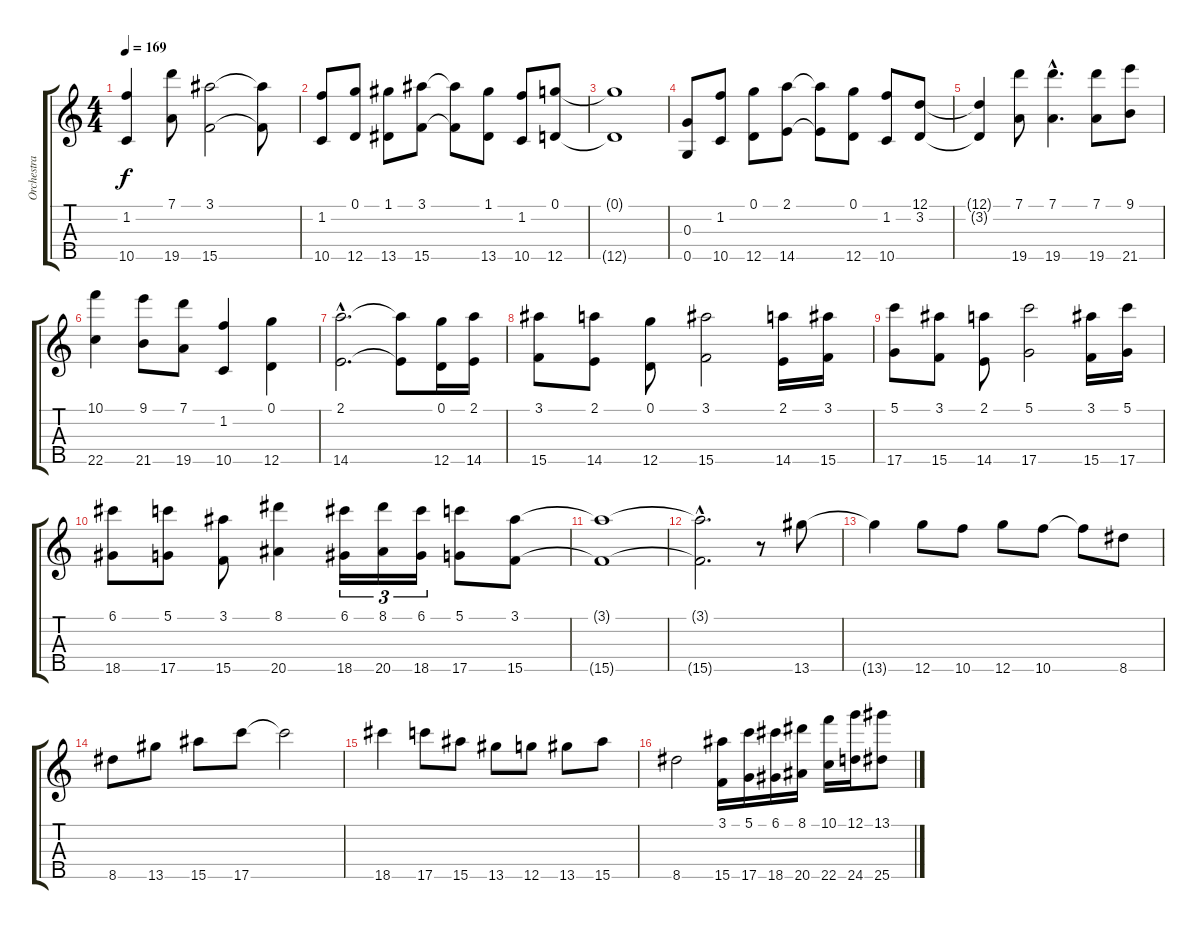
\track ("Orchestra" "Orchestra") {instrument tremolostrings}
\staff {score tabs}
\tuning (D4 B3 G3 D3 G4) {hide}
\ts (4 4)
\tempo 169
\clef g2
\ks c
(1.2 10.5).4{dy f} (7.1 19.5).8 (3.1 15.5).2 (3.1{t} 15.5{t}).8 |
(1.2 10.5).8 (0.1 12.5).8 (1.1 13.5).8 (3.1 15.5).8 (3.1{t} 15.5{t}).8 (1.1 13.5).8 (1.2 10.5).8 (0.1 12.5).8 |
(0.1{t} 12.5{t}).1 |
(0.3 0.5).8 (1.2 10.5).8 (0.1 12.5).8 (2.1 14.5).8 (2.1{t} 14.5{t}).8 (0.1 12.5).8 (1.2 10.5).8 (12.1 3.2).8 |
(12.1{t} 3.2{t}).4 (7.1 19.5).8 (7.1{hac} 19.5{hac}).4{d} (7.1 19.5).8 (9.1 21.5).8 |
(10.1 22.5).4 (9.1 21.5).8 (7.1 19.5).8 (1.2 10.5).4 (0.1 12.5).4 |
(2.1{hac} 14.5{hac}).2{d} (2.1{t} 14.5{t}).8 (0.1 12.5).16 (2.1 14.5).16 |
(3.1 15.5).8 (2.1 14.5).8 (0.1 12.5).8 (3.1 15.5).2 (2.1 14.5).16 (3.1 15.5).16 |
(5.1 17.5).8 (3.1 15.5).8 (2.1 14.5).8 (5.1 17.5).2 (3.1 15.5).16 (5.1 17.5).16 |
(6.1 18.5).8 (5.1 17.5).8 (3.1 15.5).8 (8.1 20.5).4 (6.1 18.5).16{tu (3 2)} (8.1 20.5).16{tu (3 2)} (6.1 18.5).16{tu (3 2)} (5.1 17.5).8 (3.1 15.5).8 |
(3.1{t} 15.5{t}).1 |
(3.1{hac t} 15.5{hac t}).2{d} r.8 13.5.8 |
13.5{t}.4 12.5.8 10.5.8 12.5.8 10.5.8 10.5{t}.8 8.5.8 |
8.5.8 13.5.8 15.5.8 17.5.8 17.5{t}.2 |
18.5.4 17.5.8 15.5.8 13.5.8 12.5.8 13.5.8 15.5.8 |
8.5.2 (3.1 15.5).16 (5.1 17.5).16 (6.1 18.5).16 (8.1 20.5).16 (10.1 22.5).16 (12.1 24.5).16 (13.1 25.5).8
